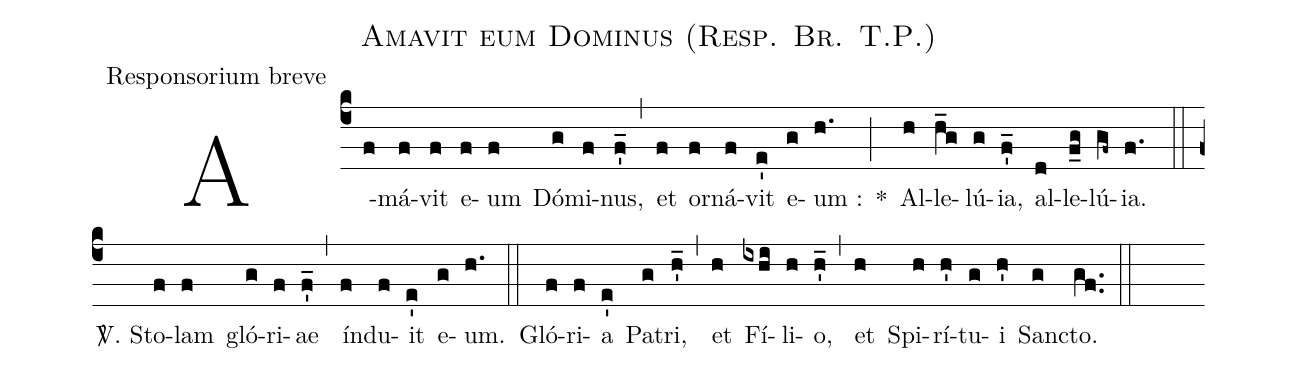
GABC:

name:Amavit eum Dominus (Resp. Br. T.P.);
office-part:Responsorium breve;
%%
(c4) A(f)má(f)vit(f) e(f)um(f) Dó(g)mi(f)nus,(f'_) (,) et(f) or(f)ná(f)vit(e') e(g)um :(h.) *(;) Al(h)le(h_g)lú(g){ia},(f'_) al(d)le(f_g)lú(gf~){ia}.(f.) (::)
<sp>V/</sp>. Sto(f)lam(f) gló(g)ri(f)ae(f'_) (,) ín(f)du(f)it(e') e(g)um.(h.) (::) Gló(f)ri(f)a(e') Pa(g)tri,(h'_) (,) et(h) Fí(ixhi)li(h)o,(h'_) (,) et(h) Spi(h)rí(h')tu(g)i(h') San(g)cto.(gf..) (::)
